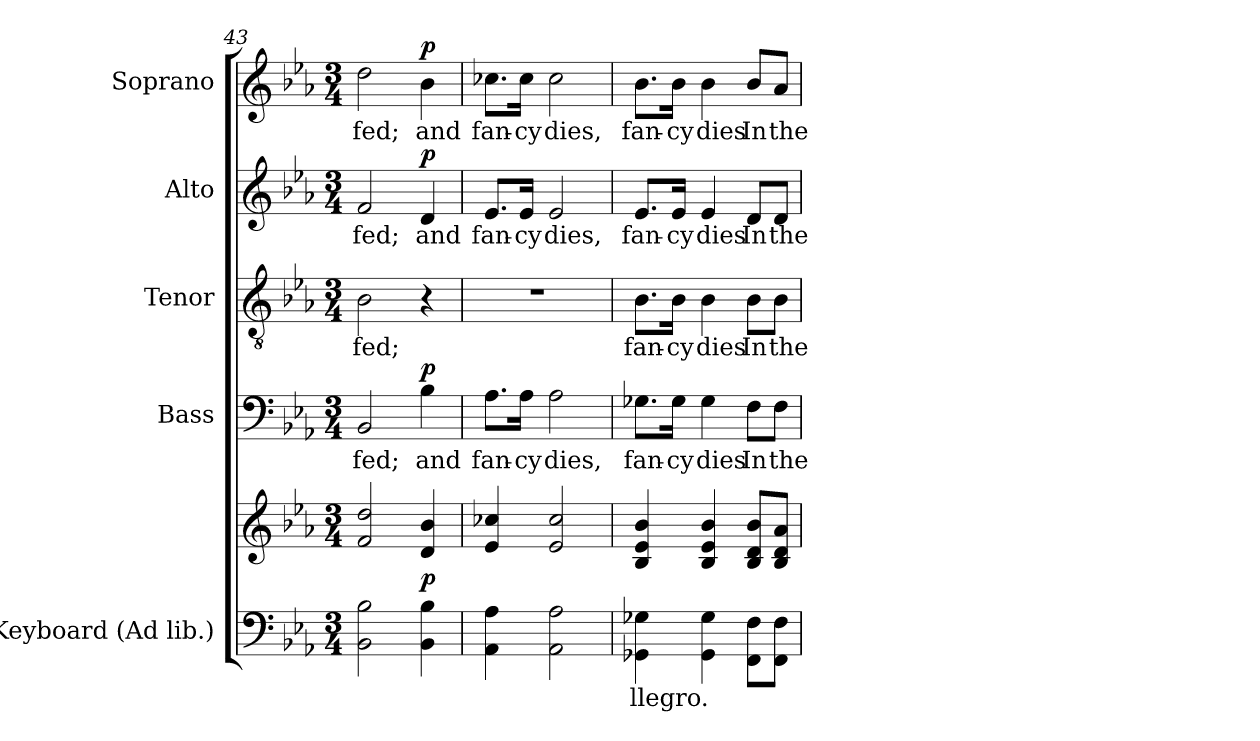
**kern	**text	**kern	**dynam	**kern	**text	**dynam	**kern	**text	**kern	**text	**dynam	**kern	**text	**dynam
*part5	*part5	*part5	*part5	*part4	*part4	*part4	*part3	*part3	*part2	*part2	*part2	*part1	*part1	*part1
*staff6	*staff6	*staff5	*staff5/6	*staff4	*staff4	*staff4	*staff3	*staff3	*staff2	*staff2	*staff2	*staff1	*staff1	*staff1
*I"Keyboard (Ad lib.)	*	*	*	*I"Bass	*	*	*I"Tenor	*	*I"Alto	*	*	*I"Soprano	*	*
*I'Kbd.	*	*	*	*I'B.	*	*	*I'T.	*	*I'A.	*	*	*I'S.	*	*
*clefF4	*	*clefG2	*	*clefF4	*	*	*clefGv2	*	*clefG2	*	*	*clefG2	*	*
*	*	*	*	*	*	*	*ITrd7c12	*	*	*	*	*	*	*
*k[b-e-a-]	*	*k[b-e-a-]	*	*k[b-e-a-]	*	*	*k[b-e-a-]	*	*k[b-e-a-]	*	*	*k[b-e-a-]	*	*
*E-:	*	*E-:	*	*E-:	*	*	*E-:	*	*E-:	*	*	*E-:	*	*
*M3/4	*	*M3/4	*	*M3/4	*	*	*M3/4	*	*M3/4	*	*	*M3/4	*	*
=43	=43	=43	=43	=43	=43	=43	=43	=43	=43	=43	=43	=43	=43	=43
!	!	!	!	!	!LO:LY:b:color=#000000	!	!	!	!	!	!	!	!	!
!	!	!	!	!	!	!	!	!LO:LY:b:color=#000000	!	!	!	!	!	!
!	!	!	!	!	!	!	!	!	!	!LO:LY:b:color=#000000	!	!	!	!
!	!	!	!	!	!	!	!	!	!	!	!	!	!LO:LY:b:color=#000000	!
2BB-i\ 2B-i	.	2fi/ 2ddi	.	2BB-i/	fed;	.	2BB-i\	fed;	2fi/	fed;	.	2ddi\	fed;	.
!	!	!	!	!	!LO:LY:b:color=#000000	!	!	!	!	!	!	!	!	!
!	!	!	!	!	!	!	!	!	!	!LO:LY:b:color=#000000	!	!	!	!
!	!	!	!	!	!	!	!	!	!	!	!	!	!LO:LY:b:color=#000000	!
4BB-i\ 4B-i	.	4di/ 4b-i	p	4B-i\	and	p	4r	.	4di/	and	p	4b-i\	and	p
=44	=44	=44	=44	=44	=44	=44	=44	=44	=44	=44	=44	=44	=44	=44
!	!	!	!	!	!LO:LY:b:color=#000000	!	!LO:N:vis=1	!	!	!	!	!	!	!
!	!	!	!	!	!	!	!	!	!	!LO:LY:b:color=#000000	!	!	!	!
!	!	!	!	!	!	!	!	!	!	!	!	!	!LO:LY:b:color=#000000	!
4AA-i\ 4A-i	.	4e-i/ 4cc-Xi	.	8.A-i\L	fan-	.	2.r	.	8.e-i/L	fan-	.	8.cc-Xi\L	fan-	.
!	!	!	!	!	!LO:LY:b:color=#000000	!	!	!	!	!	!	!	!	!
!	!	!	!	!	!	!	!	!	!	!LO:LY:b:color=#000000	!	!	!	!
!	!	!	!	!	!	!	!	!	!	!	!	!	!LO:LY:b:color=#000000	!
.	.	.	.	16A-i\Jk	-cy	.	.	.	16e-i/Jk	-cy	.	16cc-i\Jk	-cy	.
!	!	!	!	!	!LO:LY:b:color=#000000	!	!	!	!	!	!	!	!	!
!	!	!	!	!	!	!	!	!	!	!LO:LY:b:color=#000000	!	!	!	!
!	!	!	!	!	!	!	!	!	!	!	!	!	!LO:LY:b:color=#000000	!
2AA-i\ 2A-i	.	2e-i/ 2cc-i	.	2A-i\	dies,	.	.	.	2e-i/	dies,	.	2cc-i\	dies,	.
!!LO:LB:g=z
=45	=45	=45	=45	=45	=45	=45	=45	=45	=45	=45	=45	=45	=45	=45
!	!LO:LY:b:color=#000000	!	!	!	!	!	!	!	!	!	!	!	!	!
!	!	!	!	!	!LO:LY:b:color=#000000	!	!	!	!	!	!	!	!	!
!	!	!	!	!	!	!	!	!LO:LY:b:color=#000000	!	!	!	!	!	!
!	!	!	!	!	!	!	!	!	!	!LO:LY:b:color=#000000	!	!	!	!
!	!	!	!	!	!	!	!	!	!	!	!	!	!LO:LY:b:color=#000000	!
4GG-Xi\ 4G-Xi	llegro.	4B-i/ 4e-i 4b-i	.	8.G-Xi\L	fan-	.	8.BB-i\L	fan-	8.e-i/L	fan-	.	8.b-i\L	fan-	.
!	!	!	!	!	!LO:LY:b:color=#000000	!	!	!	!	!	!	!	!	!
!	!	!	!	!	!	!	!	!LO:LY:b:color=#000000	!	!	!	!	!	!
!	!	!	!	!	!	!	!	!	!	!LO:LY:b:color=#000000	!	!	!	!
!	!	!	!	!	!	!	!	!	!	!	!	!	!LO:LY:b:color=#000000	!
.	.	.	.	16G-i\Jk	-cy	.	16BB-i\Jk	-cy	16e-i/Jk	-cy	.	16b-i\Jk	-cy	.
!	!	!	!	!	!LO:LY:b:color=#000000	!	!	!	!	!	!	!	!	!
!	!	!	!	!	!	!	!	!LO:LY:b:color=#000000	!	!	!	!	!	!
!	!	!	!	!	!	!	!	!	!	!LO:LY:b:color=#000000	!	!	!	!
!	!	!	!	!	!	!	!	!	!	!	!	!	!LO:LY:b:color=#000000	!
4GG-i\ 4G-i	.	4B-i/ 4e-i 4b-i	.	4G-i\	dies	.	4BB-i\	dies	4e-i/	dies	.	4b-i\	dies	.
!	!	!	!	!	!LO:LY:b:color=#000000	!	!	!	!	!	!	!	!	!
!	!	!	!	!	!	!	!	!LO:LY:b:color=#000000	!	!	!	!	!	!
!	!	!	!	!	!	!	!	!	!	!LO:LY:b:color=#000000	!	!	!	!
!	!	!	!	!	!	!	!	!	!	!	!	!	!LO:LY:b:color=#000000	!
8FFi\ 8FiL	.	8B-i/ 8di 8b-iL	.	8Fi\L	In	.	8BB-i\L	In	8di/L	In	.	8b-i/L	In	.
!	!	!	!	!	!LO:LY:b:color=#000000	!	!	!	!	!	!	!	!	!
!	!	!	!	!	!	!	!	!LO:LY:b:color=#000000	!	!	!	!	!	!
!	!	!	!	!	!	!	!	!	!	!LO:LY:b:color=#000000	!	!	!	!
!	!	!	!	!	!	!	!	!	!	!	!	!	!LO:LY:b:color=#000000	!
8FFi\ 8FiJ	.	8B-i/ 8di 8a-iJ	.	8Fi\J	the	.	8BB-i\J	the	8di/J	the	.	8a-i/J	the	.
=	=	=	=	=	=	=	=	=	=	=	=	=	=	=
*-	*-	*-	*-	*-	*-	*-	*-	*-	*-	*-	*-	*-	*-	*-
